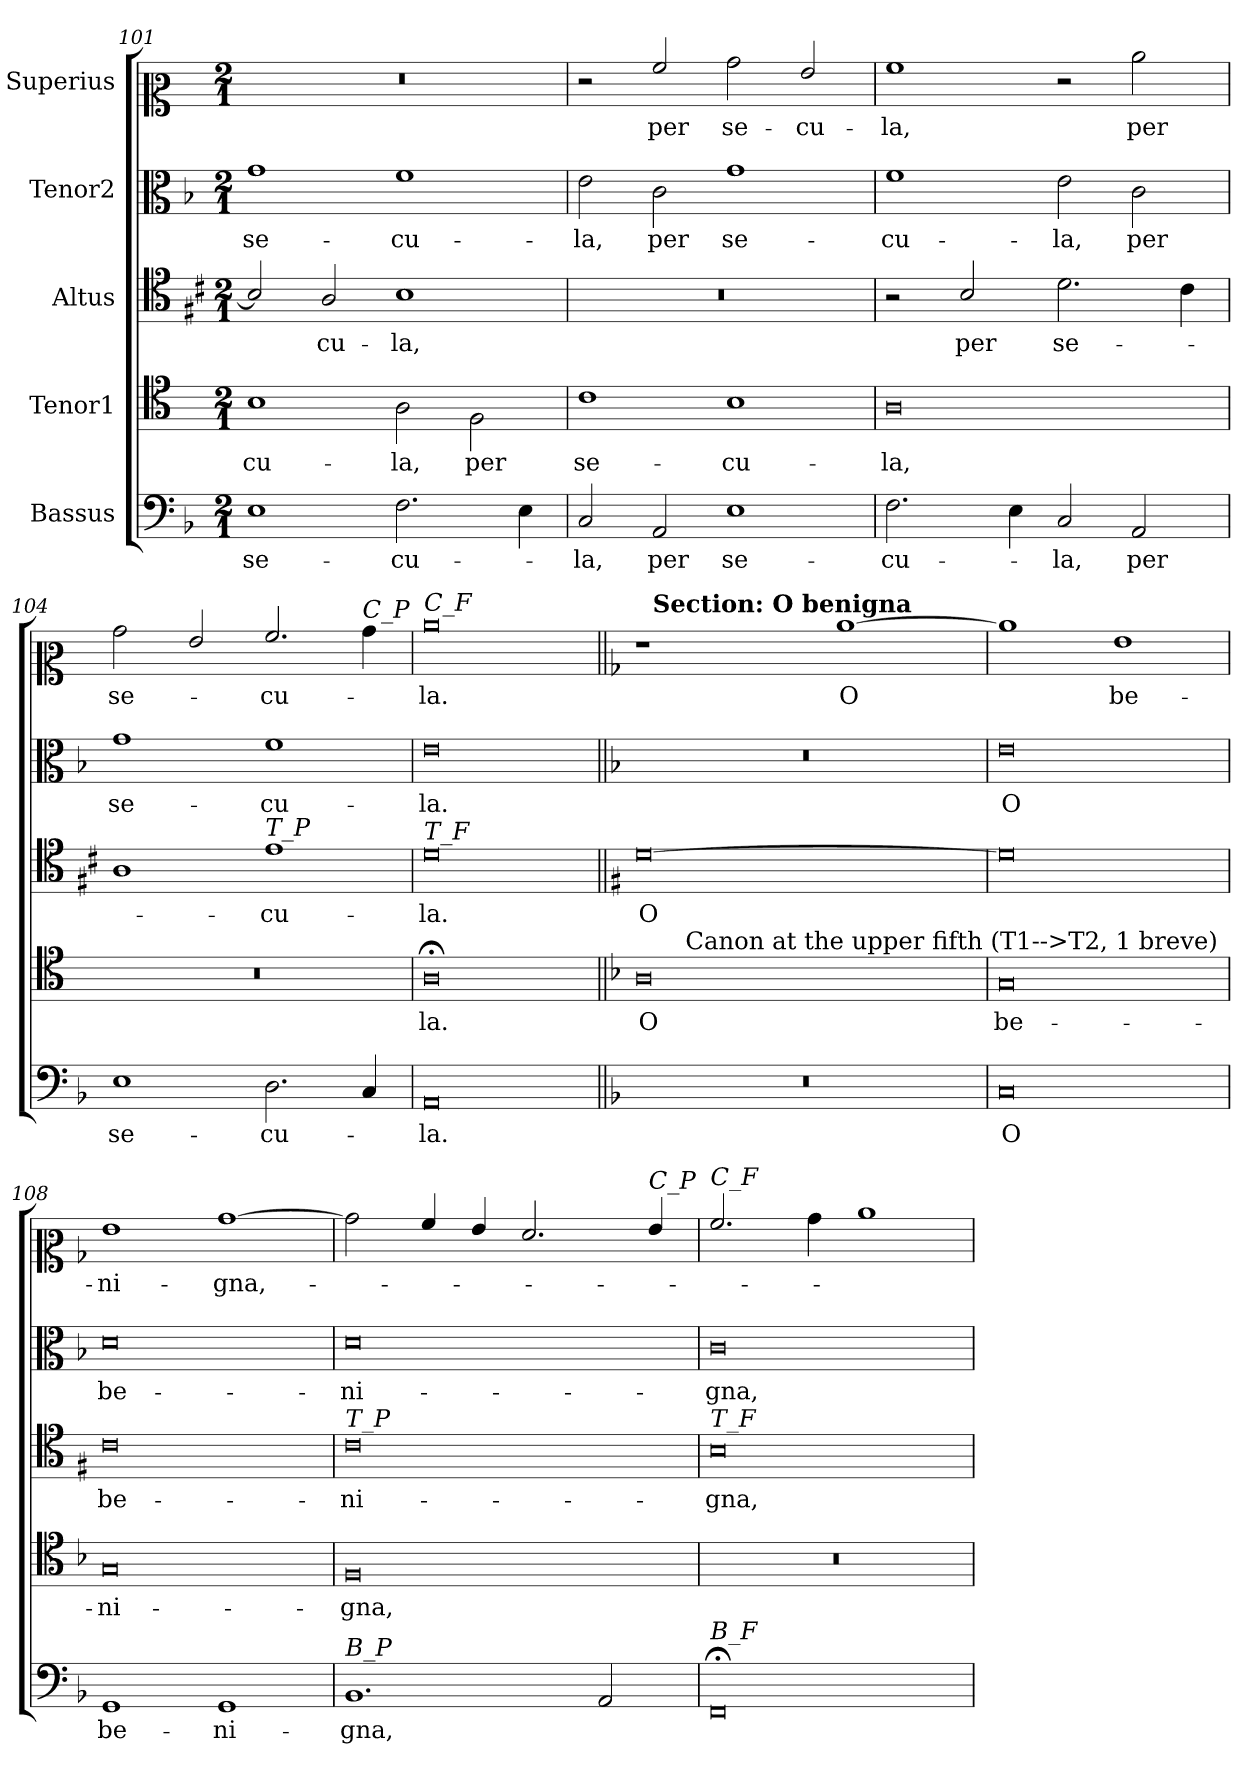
**kern	**text	**kern	**text	**kern	**text	**kern	**text	**kern	**text
*part5	*part5	*part4	*part4	*part3	*part3	*part2	*part2	*part1	*part1
*staff5	*staff5	*staff4	*staff4	*staff3	*staff3	*staff2	*staff2	*staff1	*staff1
*I"Bassus	*	*I"Tenor1	*	*I"Altus	*	*I"Tenor2	*	*I"Superius	*
*clefF4	*	*clefC4	*	*clefC4	*	*clefC3	*	*clefC2	*
*	*	*	*	*ITrd1c2	*	*	*	*	*
*k[b-]	*	*k[]	*	*k[]	*	*k[b-]	*	*k[]	*
*F:	*	*C:	*	*C:	*	*	*	*C:	*
*M2/1	*	*M2/1	*	*M2/1	*	*M2/1	*	*M2/1	*
=101	=101	=101	=101	=101	=101	=101	=101	=101	=101
!	!LO:LY:b	!	!LO:LY:b	!	!	!	!LO:LY:b	!	!
1E	se-	1B	-cu-	2A/]	.	1g	se-	0r	.
!	!	!	!	!	!LO:LY:b	!	!	!	!
.	.	.	.	2G/	cu-	.	.	.	.
!	!LO:LY:b	!	!LO:LY:b	!	!LO:LY:b	!	!LO:LY:b	!	!
2.F\	-cu-	2A\	-la,	1A	-la,	1f	-cu-	.	.
!	!	!	!LO:LY:b	!	!	!	!	!	!
.	.	2F\	per	.	.	.	.	.	.
4E\	.	.	.	.	.	.	.	.	.
=102	=102	=102	=102	=102	=102	=102	=102	=102	=102
!	!LO:LY:b	!	!LO:LY:b	!	!	!	!LO:LY:b	!	!
2C/	-la,	1c	se-	0r	.	2e\	-la,	2r	.
!	!LO:LY:b	!	!	!	!	!	!LO:LY:b	!	!LO:LY:b
2AA/	per	.	.	.	.	2c\	per	2a/	per
!	!LO:LY:b	!	!LO:LY:b	!	!	!	!LO:LY:b	!	!LO:LY:b
1E	se-	1B	-cu-	.	.	1g	se-	2b\	se-
!	!	!	!	!	!	!	!	!	!LO:LY:b
.	.	.	.	.	.	.	.	2g/	-cu-
=103	=103	=103	=103	=103	=103	=103	=103	=103	=103
!	!LO:LY:b	!	!LO:LY:b	!	!	!	!LO:LY:b	!	!LO:LY:b
2.F\	-cu-	0A	-la,	2r	.	1f	-cu-	1a	-la,
!	!	!	!	!	!LO:LY:b	!	!	!	!
.	.	.	.	2A/	per	.	.	.	.
4E\	.	.	.	.	.	.	.	.	.
!	!LO:LY:b	!	!	!	!LO:LY:b	!	!LO:LY:b	!	!
2C/	-la,	.	.	2.c\	se-	2e\	-la,	2r	.
!	!LO:LY:b	!	!	!	!	!	!LO:LY:b	!	!LO:LY:b
2AA/	per	.	.	.	.	2c\	per	2cc\	per
.	.	.	.	4B\	.	.	.	.	.
=104	=104	=104	=104	=104	=104	=104	=104	=104	=104
!	!LO:LY:b	!	!	!	!	!	!LO:LY:b	!	!LO:LY:b
1E	se-	0r	.	1G	.	1g	se-	2b\	se-
.	.	.	.	.	.	.	.	2g/	.
!	!	!	!	!LO:TX:a:i:t=T_P	!	!	!	!	!
!	!LO:LY:b	!	!	!	!LO:LY:b	!	!LO:LY:b	!	!LO:LY:b
2.D\	-cu-	.	.	1d	-cu-	1f	-cu-	2.a/	-cu-
!	!	!	!	!	!	!	!	!LO:TX:a:i:t=C_P	!
4C/	.	.	.	.	.	.	.	4b\	.
=105	=105	=105	=105	=105	=105	=105	=105	=105	=105
!	!	!	!	!	!	!	!	!LO:TX:a:i:t=C_F	!
!	!	!	!	!LO:TX:a:i:t=T_F	!	!	!	!	!
!	!LO:LY:b	!	!LO:LY:b	!	!LO:LY:b	!	!LO:LY:b	!	!LO:LY:b
0AA	-la.	0A;<	la.	0c	-la.	0e	-la.	0cc	-la.
=106||	=106||	=106||	=106||	=106||	=106||	=106||	=106||	=106||	=106||
*	*	*k[b-]	*	*k[b-]	*	*k[b-]	*	*k[b-]	*
*	*	*F:	*	*F:	*	*d:	*	*F:	*
!	!	!	!LO:LY:b	!	!LO:LY:b	!	!	!	!
*	*	*^	*	*	*	*	*	*^	*
0r	.	0A	6ryy	O	[0c	O	0r	.	1r	24ryy	.
!	!	!	!	!	!	!	!	!	!	!LO:TX:a:B:t=Section&colon; O benigna	!
.	.	.	.	.	.	.	.	.	.	3%2ryy	.
!	!	!	!LO:TX:a:t=Canon at the upper fifth (T1-->T2, 1 breve)	!	!	!	!	!	!	!	!
.	.	.	3%2ryy	.	.	.	.	.	.	.	.
.	.	.	.	.	.	.	.	.	.	3%2ryy	.
.	.	.	3%2..ryy	.	.	.	.	.	.	.	.
!	!	!	!	!	!	!	!	!	!	!	!LO:LY:b
.	.	.	.	.	.	.	.	.	[1cc	.	O
.	.	.	.	.	.	.	.	.	.	3...ryy	.
=107	=107	=107	=107	=107	=107	=107	=107	=107	=107	=107	=107
!	!LO:LY:b	!	!	!LO:LY:b	!	!	!	!LO:LY:b	!	!	!
*	*	*v	*v	*	*	*	*	*	*v	*v	*
0C	O	0G	be-	0c]	.	0e	O	1cc]	.
!	!	!	!	!	!	!	!	!	!LO:LY:b
.	.	.	.	.	.	.	.	1g	be-
=108	=108	=108	=108	=108	=108	=108	=108	=108	=108
!	!LO:LY:b	!	!LO:LY:b	!	!LO:LY:b	!	!LO:LY:b	!	!LO:LY:b
1GG	be-	0G	-ni-	0B-	be-	0d	be-	1g	-ni-
!	!LO:LY:b	!	!	!	!	!	!	!	!LO:LY:b
1GG	-ni-	.	.	.	.	.	.	[1b-	-gna,-
=109	=109	=109	=109	=109	=109	=109	=109	=109	=109
!	!	!	!	!LO:TX:a:i:t=T_P	!	!	!	!	!
!LO:TX:a:i:t=B_P	!	!	!	!	!	!	!	!	!
!	!LO:LY:b	!	!LO:LY:b	!	!LO:LY:b	!	!LO:LY:b	!	!
1.BB-	-gna,	0F	-gna,	0B-	-ni-	0d	-ni-	2b-\]	.
.	.	.	.	.	.	.	.	4a/	.
.	.	.	.	.	.	.	.	4g/	.
.	.	.	.	.	.	.	.	2.f/	.
2AA/	.	.	.	.	.	.	.	.	.
!	!	!	!	!	!	!	!	!LO:TX:a:i:t=C_P	!
.	.	.	.	.	.	.	.	4g/	.
=110	=110	=110	=110	=110	=110	=110	=110	=110	=110
!	!	!	!	!	!	!	!	!LO:TX:a:i:t=C_F	!
!	!	!	!	!LO:TX:a:i:t=T_F	!	!	!	!	!
!LO:TX:a:i:t=B_F	!	!	!	!	!	!	!	!	!
!	!	!	!	!	!LO:LY:b	!	!LO:LY:b	!	!
0FF;<	.	0r	.	0A	-gna,	0c	-gna,	2.a/	.
.	.	.	.	.	.	.	.	4b-\	.
.	.	.	.	.	.	.	.	1cc	.
=	=	=	=	=	=	=	=	=	=
*-	*-	*-	*-	*-	*-	*-	*-	*-	*-
